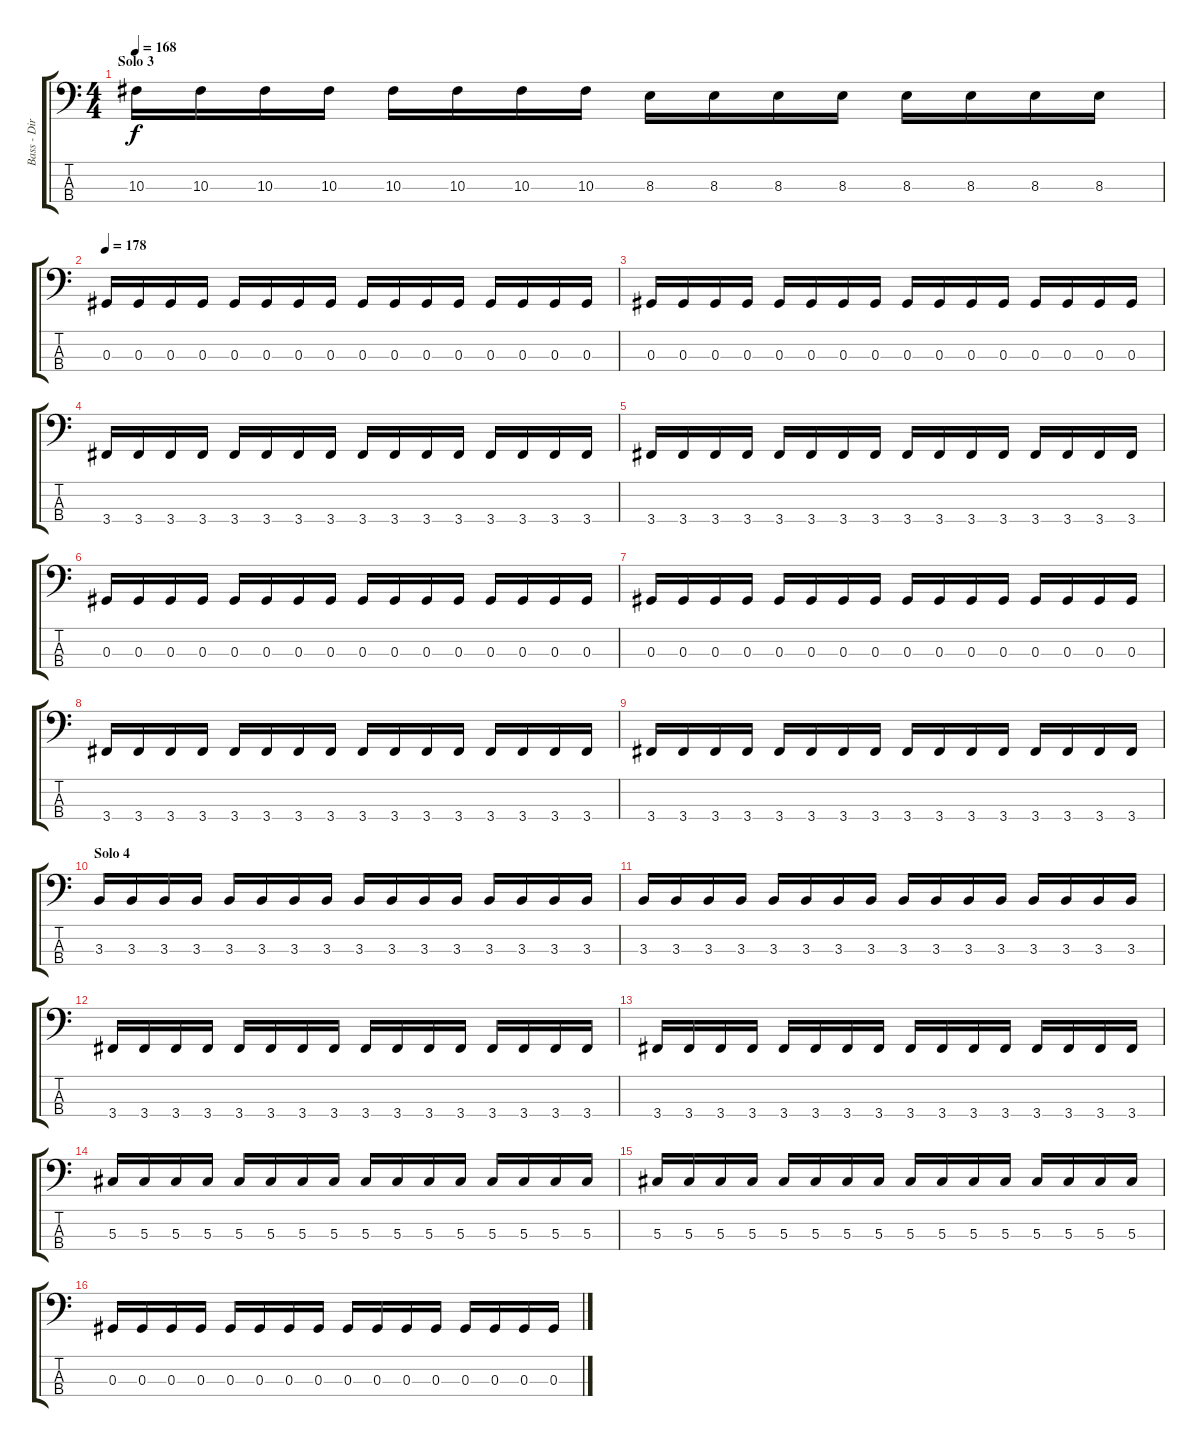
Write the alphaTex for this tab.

\track ("Bass - Dirk Schlächter" "Bass - Dir") {instrument electricbassfinger}
\staff {score tabs}
\tuning (Gb2 Db2 Ab1 Eb1) {hide}
\ts (4 4)
\section ("" "Solo 3")
\tempo 168
\clef f4
\ks c
10.3.16{dy f} 10.3.16 10.3.16 10.3.16 10.3.16 10.3.16 10.3.16 10.3.16 8.3.16 8.3.16 8.3.16 8.3.16 8.3.16 8.3.16 8.3.16 8.3.16 |
\tempo 178
0.3.16 0.3.16 0.3.16 0.3.16 0.3.16 0.3.16 0.3.16 0.3.16 0.3.16 0.3.16 0.3.16 0.3.16 0.3.16 0.3.16 0.3.16 0.3.16 |
0.3.16 0.3.16 0.3.16 0.3.16 0.3.16 0.3.16 0.3.16 0.3.16 0.3.16 0.3.16 0.3.16 0.3.16 0.3.16 0.3.16 0.3.16 0.3.16 |
3.4.16 3.4.16 3.4.16 3.4.16 3.4.16 3.4.16 3.4.16 3.4.16 3.4.16 3.4.16 3.4.16 3.4.16 3.4.16 3.4.16 3.4.16 3.4.16 |
3.4.16 3.4.16 3.4.16 3.4.16 3.4.16 3.4.16 3.4.16 3.4.16 3.4.16 3.4.16 3.4.16 3.4.16 3.4.16 3.4.16 3.4.16 3.4.16 |
0.3.16 0.3.16 0.3.16 0.3.16 0.3.16 0.3.16 0.3.16 0.3.16 0.3.16 0.3.16 0.3.16 0.3.16 0.3.16 0.3.16 0.3.16 0.3.16 |
0.3.16 0.3.16 0.3.16 0.3.16 0.3.16 0.3.16 0.3.16 0.3.16 0.3.16 0.3.16 0.3.16 0.3.16 0.3.16 0.3.16 0.3.16 0.3.16 |
3.4.16 3.4.16 3.4.16 3.4.16 3.4.16 3.4.16 3.4.16 3.4.16 3.4.16 3.4.16 3.4.16 3.4.16 3.4.16 3.4.16 3.4.16 3.4.16 |
3.4.16 3.4.16 3.4.16 3.4.16 3.4.16 3.4.16 3.4.16 3.4.16 3.4.16 3.4.16 3.4.16 3.4.16 3.4.16 3.4.16 3.4.16 3.4.16 |
\section ("" "Solo 4")
3.3.16 3.3.16 3.3.16 3.3.16 3.3.16 3.3.16 3.3.16 3.3.16 3.3.16 3.3.16 3.3.16 3.3.16 3.3.16 3.3.16 3.3.16 3.3.16 |
3.3.16 3.3.16 3.3.16 3.3.16 3.3.16 3.3.16 3.3.16 3.3.16 3.3.16 3.3.16 3.3.16 3.3.16 3.3.16 3.3.16 3.3.16 3.3.16 |
3.4.16 3.4.16 3.4.16 3.4.16 3.4.16 3.4.16 3.4.16 3.4.16 3.4.16 3.4.16 3.4.16 3.4.16 3.4.16 3.4.16 3.4.16 3.4.16 |
3.4.16 3.4.16 3.4.16 3.4.16 3.4.16 3.4.16 3.4.16 3.4.16 3.4.16 3.4.16 3.4.16 3.4.16 3.4.16 3.4.16 3.4.16 3.4.16 |
5.3.16 5.3.16 5.3.16 5.3.16 5.3.16 5.3.16 5.3.16 5.3.16 5.3.16 5.3.16 5.3.16 5.3.16 5.3.16 5.3.16 5.3.16 5.3.16 |
5.3.16 5.3.16 5.3.16 5.3.16 5.3.16 5.3.16 5.3.16 5.3.16 5.3.16 5.3.16 5.3.16 5.3.16 5.3.16 5.3.16 5.3.16 5.3.16 |
0.3.16 0.3.16 0.3.16 0.3.16 0.3.16 0.3.16 0.3.16 0.3.16 0.3.16 0.3.16 0.3.16 0.3.16 0.3.16 0.3.16 0.3.16 0.3.16
